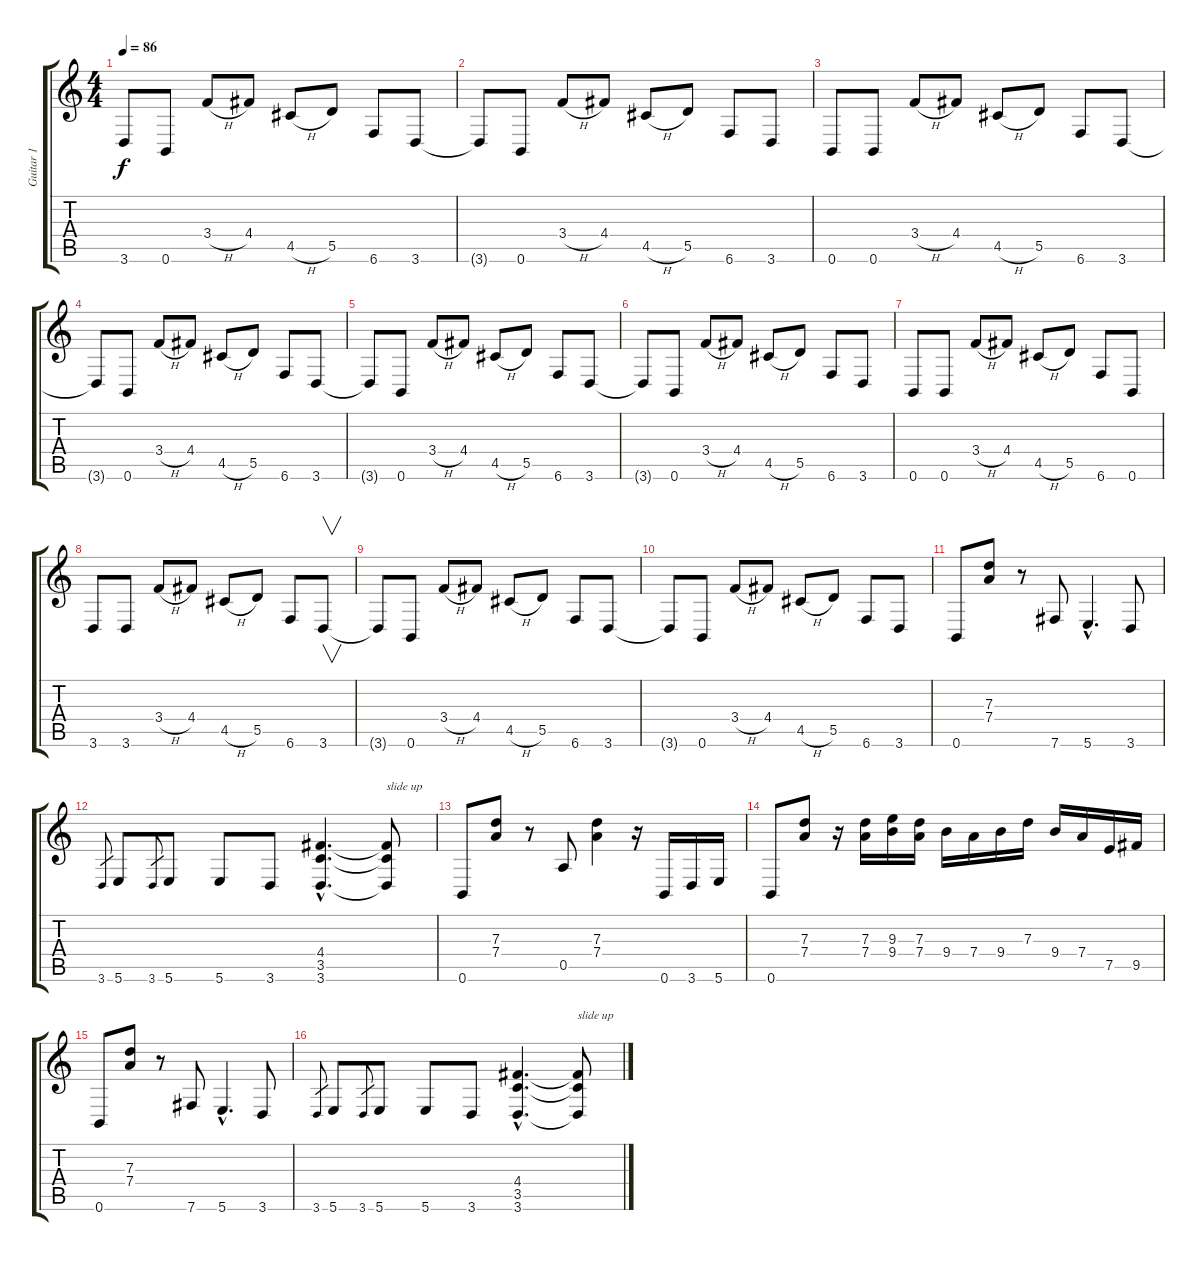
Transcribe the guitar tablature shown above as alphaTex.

\track ("Guitar 1" "Guitar 1") {instrument overdrivenguitar}
\staff {score tabs}
\tuning (E4 B3 G3 D3 A2 B1) {hide}
\ts (4 4)
\tempo 86
\clef g2
\ks c
3.6{t}.8{dy f} 0.6.8 3.4{h}.8 4.4.8 4.5{h}.8 5.5.8 6.6.8 3.6.8 |
3.6{t}.8 0.6.8 3.4{h}.8 4.4.8 4.5{h}.8 5.5.8 6.6.8 3.6.8 |
0.6.8 0.6.8 3.4{h}.8 4.4.8 4.5{h}.8 5.5.8 6.6.8 3.6.8 |
3.6{t}.8 0.6.8 3.4{h}.8 4.4.8 4.5{h}.8 5.5.8 6.6.8 3.6.8 |
3.6{t}.8 0.6.8 3.4{h}.8 4.4.8 4.5{h}.8 5.5.8 6.6.8 3.6.8 |
3.6{t}.8 0.6.8 3.4{h}.8 4.4.8 4.5{h}.8 5.5.8 6.6.8 3.6.8 |
0.6.8 0.6.8 3.4{h}.8 4.4.8 4.5{h}.8 5.5.8 6.6.8 0.6.8 |
3.6.8 3.6.8 3.4{h}.8 4.4.8 4.5{h}.8 5.5.8 6.6.8 3.6.8{v} |
3.6{t}.8 0.6.8 3.4{h}.8 4.4.8 4.5{h}.8 5.5.8 6.6.8 3.6.8 |
3.6{t}.8 0.6.8 3.4{h}.8 4.4.8 4.5{h}.8 5.5.8 6.6.8 3.6.8 |
0.6.8 (7.3 7.4).8 r.8 7.6.8 5.6{hac}.4{d} 3.6.8 |
3.6.8{gr} 5.6.8 3.6.8{gr} 5.6.8 5.6.8 3.6.8 (4.4{hac} 3.5{hac} 3.6{hac}).4{d} (4.4{t} 3.5{t} 3.6{t}).8{txt "slide up"} |
0.6.8 (7.3 7.4).8 r.8 0.5.8 (7.3 7.4).4 r.16 0.6.16 3.6.16 5.6.16 |
0.6.8 (7.3 7.4).8 r.16 (7.3 7.4).16 (9.3 9.4).16 (7.3 7.4).16 9.4.16 7.4.16 9.4.16 7.3.16 9.4.16 7.4.16 7.5.16 9.5.16 |
0.6.8 (7.3 7.4).8 r.8 7.6.8 5.6{hac}.4{d} 3.6.8 |
3.6.8{gr} 5.6.8 3.6.8{gr} 5.6.8 5.6.8 3.6.8 (4.4{hac} 3.5{hac} 3.6{hac}).4{d} (4.4{t} 3.5{t} 3.6{t}).8{txt "slide up"}
